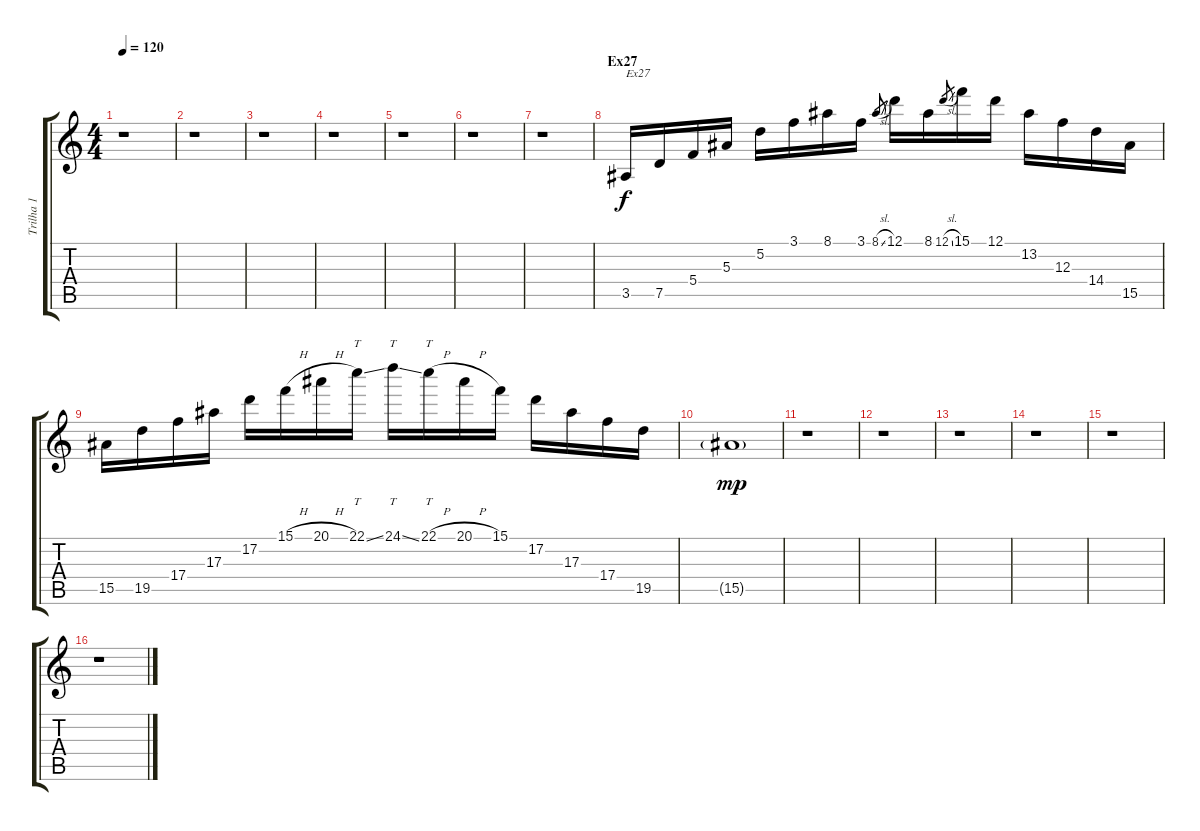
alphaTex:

\track ("Trilha 1" "Trilha 1") {instrument distortionguitar}
\staff {score tabs}
\tuning (D4 A3 F3 C3 G2 D2) {hide}
\ts (4 4)
\tempo 120
\clef g2
\ks c
r.1{dy mp} |
r.1 |
r.1 |
r.1 |
r.1 |
r.1 |
r.1 |
\section ("" "Ex27")
3.5.16{txt "Ex27" dy f} 7.5.16 5.4.16 5.3.16 5.2.16 3.1.16 8.1.16 3.1.16 8.1{sl}.8{gr} 12.1.16 8.1.16 12.1{sl}.8{gr} 15.1.16 12.1.16 13.2.16 12.3.16 14.4.16 15.5.16 |
15.5.16 19.5.16 17.4.16 17.3.16 17.2.16 15.1{h}.16 20.1{h}.16 22.1{ss}.16{tt} 24.1{ss}.16{tt} 22.1{h}.16{tt} 20.1{h}.16 15.1.16 17.2.16 17.3.16 17.4.16 19.5.16 |
15.5{g}.1{dy mp} |
r.1 |
r.1 |
r.1 |
r.1 |
r.1 |
r.1
